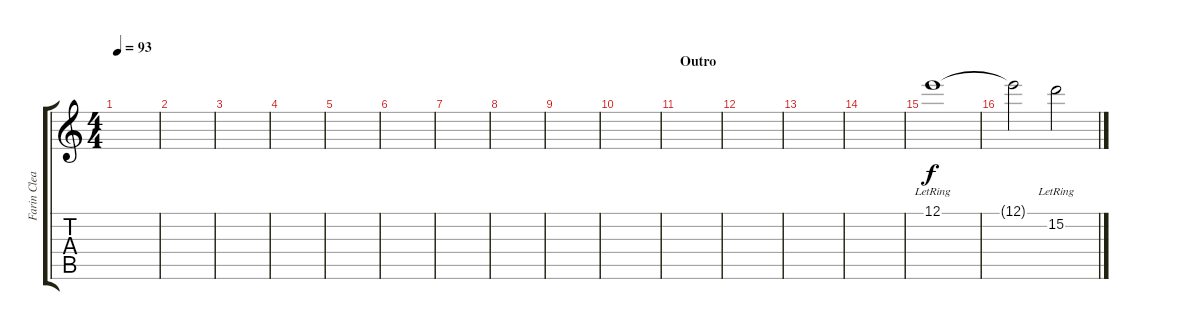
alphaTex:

\track ("Farin Clean II" "Farin Clea") {instrument electricguitarmuted}
\staff {score tabs}
\tuning (E4 B3 G3 D3 A2 E2) {hide}
\ts (4 4)
\tempo 93
\clef g2
\ks c
|
|
|
|
|
|
|
|
|
|
\section ("" "Outro")
|
|
|
|
12.1{lr}.1{dy f volume 10 instrument electricguitarjazz} |
12.1{t}.2 15.2{lr}.2
